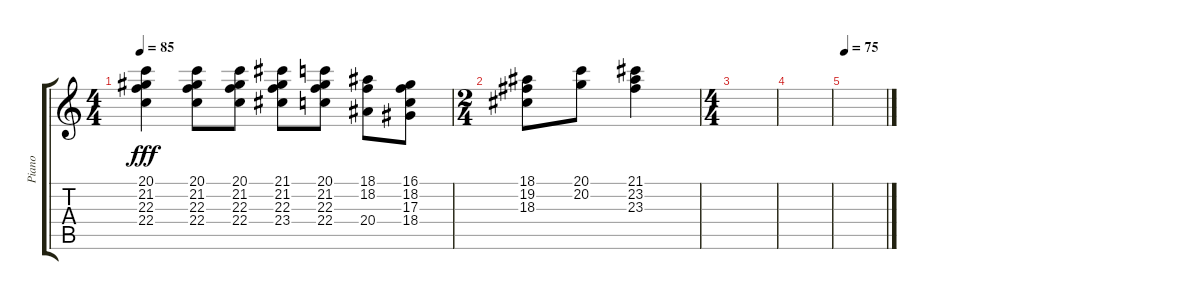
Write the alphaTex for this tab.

\track ("Piano" "Piano") {instrument acousticgrandpiano}
\staff {score tabs}
\tuning (E4 B3 G3 D3 A2 E2) {hide}
\ts (4 4)
\tempo 85
\clef g2
\ks c
(20.1 21.2 22.3 22.4).4{dy fff} (20.1 21.2 22.3 22.4).8 (20.1 21.2 22.3 22.4).8 (21.1 21.2 22.3 23.4).8 (20.1 21.2 22.3 22.4).8 (18.1 18.2 20.4).8 (16.1 18.2 17.3 18.4).8 |
\ts (2 4)
(18.1 19.2 18.3).8{instrument orchestrahit} (20.1 20.2).8 (21.1 23.2 23.3).4 |
\ts (4 4)
|
|
\tempo 75
